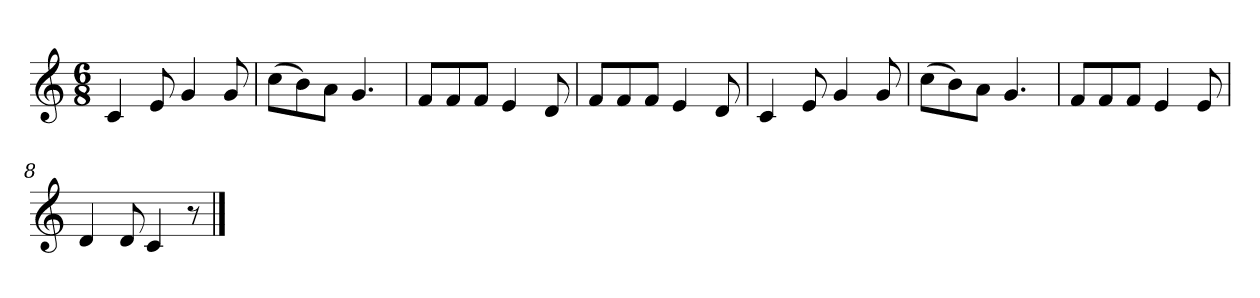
**kern
*part1
*staff1
*k[]
*M6/8
*MM120
=1
4c
8e
4g
8g
=2
(8ccL
8b)
8aJ
4.g
=3
8fL
8f
8fJ
4e
8d
=4
8fL
8f
8fJ
4e
8d
=5
4c
8e
4g
8g
=6
(8ccL
8b)
8aJ
4.g
=7
8fL
8f
8fJ
4e
8e
=8
4d
8d
4c
8r
==
*-
